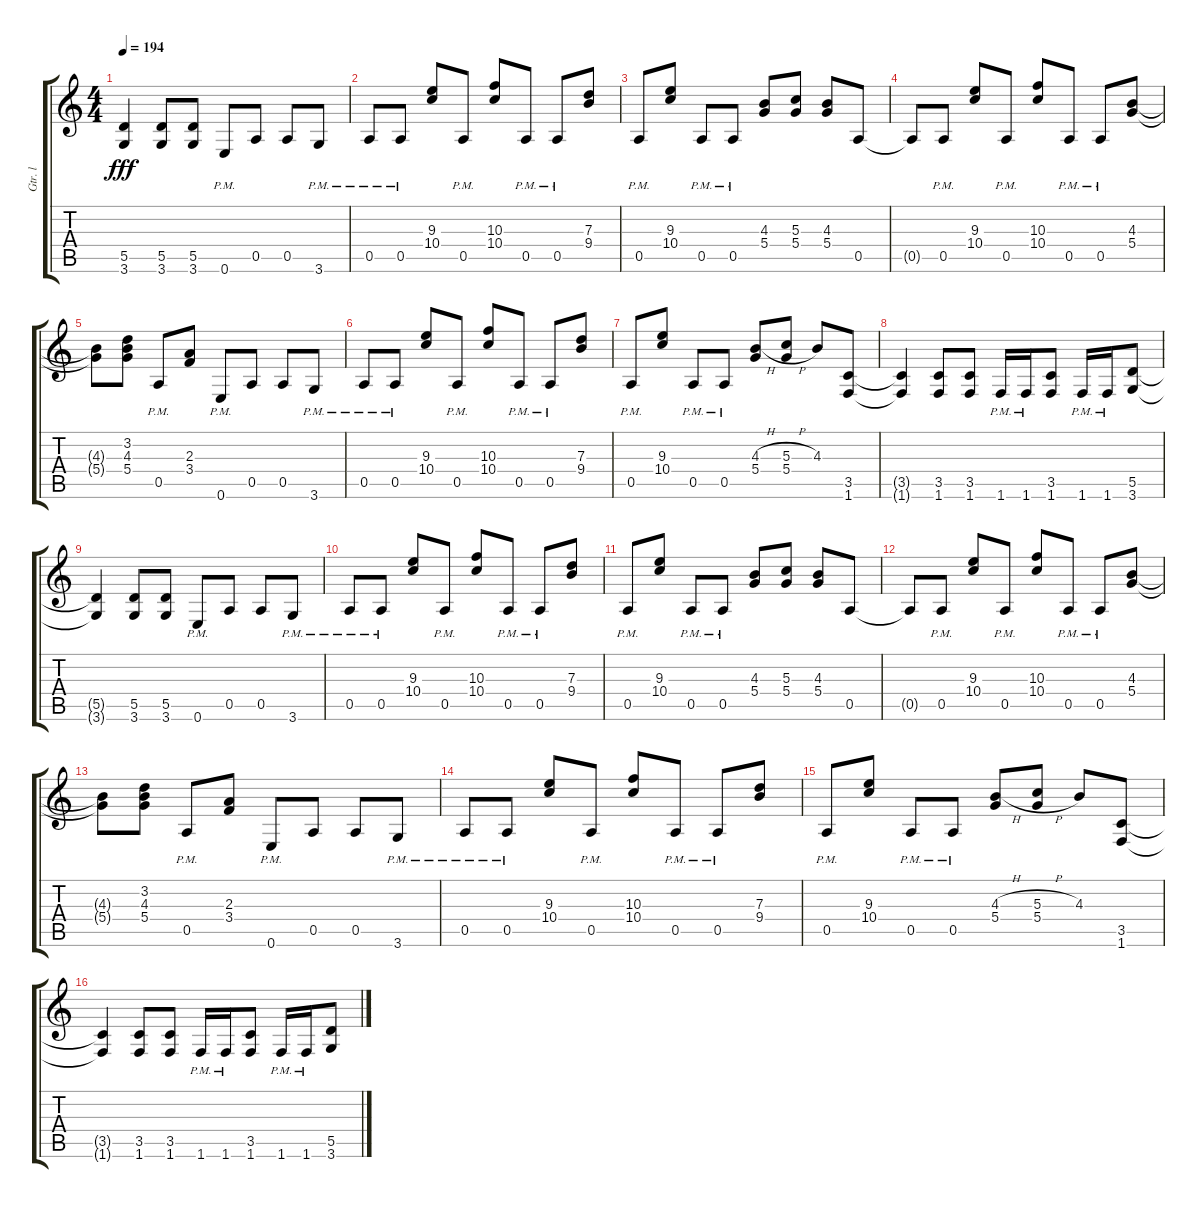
\track ("Gtr. l" "Gtr. l") {instrument distortionguitar}
\staff {score tabs}
\tuning (E4 B3 G3 D3 A2 E2) {hide}
\ts (4 4)
\tempo 194
\clef g2
\ks c
(5.5{t} 3.6{t}).4{dy fff} (5.5 3.6).8 (5.5 3.6).8 0.6{pm}.8 0.5.8 0.5.8 3.6{pm}.8 |
0.5{pm}.8 0.5{pm}.8 (9.3 10.4).8 0.5{pm}.8 (10.3 10.4).8 0.5{pm}.8 0.5{pm}.8 (7.3 9.4).8 |
0.5{pm}.8 (9.3 10.4).8 0.5{pm}.8 0.5{pm}.8 (4.3 5.4).8 (5.3 5.4).8 (4.3 5.4).8 0.5.8 |
0.5{t}.8 0.5{pm}.8 (9.3 10.4).8 0.5{pm}.8 (10.3 10.4).8 0.5{pm}.8 0.5{pm}.8 (4.3 5.4).8 |
(4.3{t} 5.4{t}).8 (3.2 4.3 5.4).8 0.5{pm}.8 (2.3 3.4).8 0.6{pm}.8 0.5.8 0.5.8 3.6{pm}.8 |
0.5{pm}.8 0.5{pm}.8 (9.3 10.4).8 0.5{pm}.8 (10.3 10.4).8 0.5{pm}.8 0.5{pm}.8 (7.3 9.4).8 |
0.5{pm}.8 (9.3 10.4).8 0.5{pm}.8 0.5{pm}.8 (4.3{h} 5.4).8 (5.3{h} 5.4).8 4.3.8 (3.5 1.6).8 |
(3.5{t} 1.6{t}).4 (3.5 1.6).8 (3.5 1.6).8 1.6{pm}.16 1.6{pm}.16 (3.5 1.6).8 1.6{pm}.16 1.6{pm}.16 (5.5 3.6).8 |
(5.5{t} 3.6{t}).4 (5.5 3.6).8 (5.5 3.6).8 0.6{pm}.8 0.5.8 0.5.8 3.6{pm}.8 |
0.5{pm}.8 0.5{pm}.8 (9.3 10.4).8 0.5{pm}.8 (10.3 10.4).8 0.5{pm}.8 0.5{pm}.8 (7.3 9.4).8 |
0.5{pm}.8 (9.3 10.4).8 0.5{pm}.8 0.5{pm}.8 (4.3 5.4).8 (5.3 5.4).8 (4.3 5.4).8 0.5.8 |
0.5{t}.8 0.5{pm}.8 (9.3 10.4).8 0.5{pm}.8 (10.3 10.4).8 0.5{pm}.8 0.5{pm}.8 (4.3 5.4).8 |
(4.3{t} 5.4{t}).8 (3.2 4.3 5.4).8 0.5{pm}.8 (2.3 3.4).8 0.6{pm}.8 0.5.8 0.5.8 3.6{pm}.8 |
0.5{pm}.8 0.5{pm}.8 (9.3 10.4).8 0.5{pm}.8 (10.3 10.4).8 0.5{pm}.8 0.5{pm}.8 (7.3 9.4).8 |
0.5{pm}.8 (9.3 10.4).8 0.5{pm}.8 0.5{pm}.8 (4.3{h} 5.4).8 (5.3{h} 5.4).8 4.3.8 (3.5 1.6).8 |
(3.5{t} 1.6{t}).4 (3.5 1.6).8 (3.5 1.6).8 1.6{pm}.16 1.6{pm}.16 (3.5 1.6).8 1.6{pm}.16 1.6{pm}.16 (5.5 3.6).8
